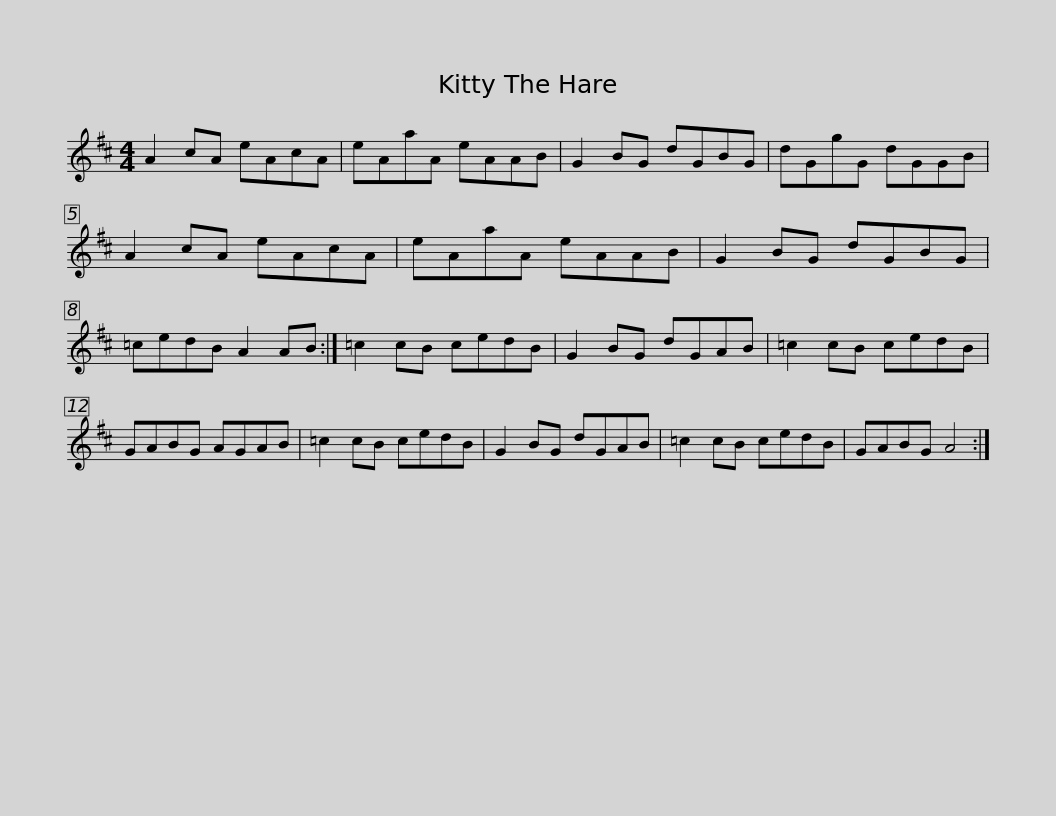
X:1
L:1/8
M:4/4
I:linebreak $
K:D
V:1 treble
V:1
 A2 cA eAcA | eAaA eAAB | G2 BG dGBG | dGgG dGGB | A2 cA eAcA | %5
 eAaA eAAB |$ G2 BG dGBG | =cedB A2 AB :| =c2 cB cedB | G2 BG dGAB | %10
 =c2 cB cedB | GABG AGAB |$ =c2 cB cedB | G2 BG dGAB | =c2 cB cedB | %15
 GABG A4 :| %16
